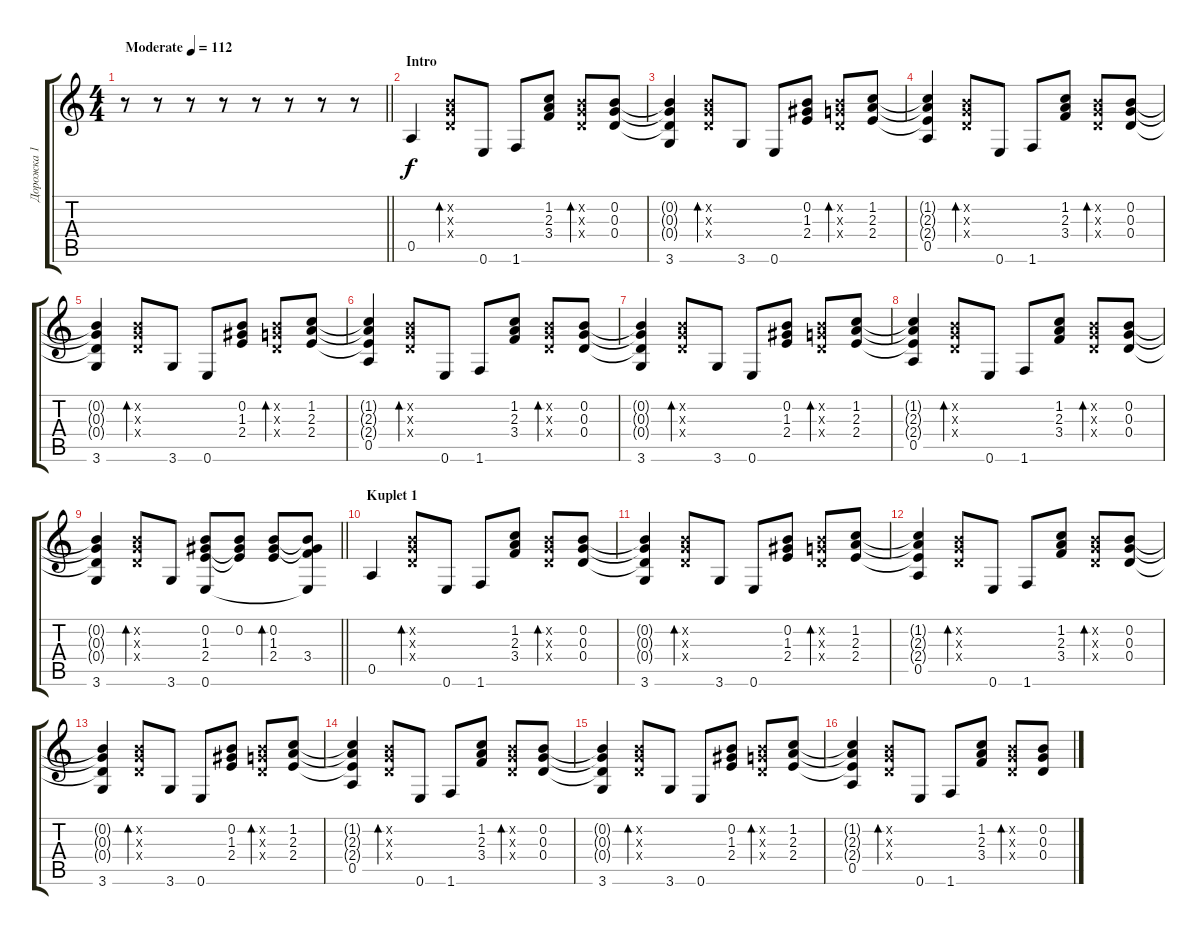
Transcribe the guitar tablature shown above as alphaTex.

\track ("Дорожка 1" "Дорожка 1") {instrument acousticguitarsteel}
\staff {score tabs}
\tuning (E4 B3 G3 D3 A2 E2) {hide}
\ts (4 4)
\tempo (112 "Moderate")
\clef g2
\barLineRight lightlight
\ks c
r.8{dy f instrument acousticguitarsteel} r.8 r.8 r.8 r.8 r.8 r.8 r.8 |
\section ("" "Intro")
0.5.4 (0.2{x} 0.3{x} 0.4{x}).8{bd 60} 0.6.8 1.6.8 (1.2 2.3 3.4).8 (0.2{x} 0.3{x} 0.4{x}).8{bd 60} (0.2 0.3 0.4).8 |
(0.2{t} 0.3{t} 0.4{t} 3.6).4 (0.2{x} 0.3{x} 0.4{x}).8{bd 60} 3.6.8 0.6.8 (0.2 1.3 2.4).8 (0.2{x} 0.3{x} 0.4{x}).8{bd 60} (1.2 2.3 2.4).8 |
(1.2{t} 2.3{t} 2.4{t} 0.5).4 (0.2{x} 0.3{x} 0.4{x}).8{bd 60} 0.6.8 1.6.8 (1.2 2.3 3.4).8 (0.2{x} 0.3{x} 0.4{x}).8{bd 60} (0.2 0.3 0.4).8 |
(0.2{t} 0.3{t} 0.4{t} 3.6).4 (0.2{x} 0.3{x} 0.4{x}).8{bd 60} 3.6.8 0.6.8 (0.2 1.3 2.4).8 (0.2{x} 0.3{x} 0.4{x}).8{bd 60} (1.2 2.3 2.4).8 |
(1.2{t} 2.3{t} 2.4{t} 0.5).4 (0.2{x} 0.3{x} 0.4{x}).8{bd 60} 0.6.8 1.6.8 (1.2 2.3 3.4).8 (0.2{x} 0.3{x} 0.4{x}).8{bd 60} (0.2 0.3 0.4).8 |
(0.2{t} 0.3{t} 0.4{t} 3.6).4 (0.2{x} 0.3{x} 0.4{x}).8{bd 60} 3.6.8 0.6.8 (0.2 1.3 2.4).8 (0.2{x} 0.3{x} 0.4{x}).8{bd 60} (1.2 2.3 2.4).8 |
(1.2{t} 2.3{t} 2.4{t} 0.5).4 (0.2{x} 0.3{x} 0.4{x}).8{bd 60} 0.6.8 1.6.8 (1.2 2.3 3.4).8 (0.2{x} 0.3{x} 0.4{x}).8{bd 60} (0.2 0.3 0.4).8 |
\barLineRight lightlight
(0.2{t} 0.3{t} 0.4{t} 3.6).4 (0.2{x} 0.3{x} 0.4{x}).8{bd 60} 3.6.8 (0.2 1.3 2.4 0.6).8 (0.2 1.3{t} 2.4{t}).8 (0.2 1.3 2.4).8{bd 60} (0.2{t} 1.3{t} 3.4 0.6{t}).8 |
\section ("" "Kuplet 1")
0.5.4 (0.2{x} 0.3{x} 0.4{x}).8{bd 60} 0.6.8 1.6.8 (1.2 2.3 3.4).8 (0.2{x} 0.3{x} 0.4{x}).8{bd 60} (0.2 0.3 0.4).8 |
(0.2{t} 0.3{t} 0.4{t} 3.6).4 (0.2{x} 0.3{x} 0.4{x}).8{bd 60} 3.6.8 0.6.8 (0.2 1.3 2.4).8 (0.2{x} 0.3{x} 0.4{x}).8{bd 60} (1.2 2.3 2.4).8 |
(1.2{t} 2.3{t} 2.4{t} 0.5).4 (0.2{x} 0.3{x} 0.4{x}).8{bd 60} 0.6.8 1.6.8 (1.2 2.3 3.4).8 (0.2{x} 0.3{x} 0.4{x}).8{bd 60} (0.2 0.3 0.4).8 |
(0.2{t} 0.3{t} 0.4{t} 3.6).4 (0.2{x} 0.3{x} 0.4{x}).8{bd 60} 3.6.8 0.6.8 (0.2 1.3 2.4).8 (0.2{x} 0.3{x} 0.4{x}).8{bd 60} (1.2 2.3 2.4).8 |
(1.2{t} 2.3{t} 2.4{t} 0.5).4 (0.2{x} 0.3{x} 0.4{x}).8{bd 60} 0.6.8 1.6.8 (1.2 2.3 3.4).8 (0.2{x} 0.3{x} 0.4{x}).8{bd 60} (0.2 0.3 0.4).8 |
(0.2{t} 0.3{t} 0.4{t} 3.6).4 (0.2{x} 0.3{x} 0.4{x}).8{bd 60} 3.6.8 0.6.8 (0.2 1.3 2.4).8 (0.2{x} 0.3{x} 0.4{x}).8{bd 60} (1.2 2.3 2.4).8 |
(1.2{t} 2.3{t} 2.4{t} 0.5).4 (0.2{x} 0.3{x} 0.4{x}).8{bd 60} 0.6.8 1.6.8 (1.2 2.3 3.4).8 (0.2{x} 0.3{x} 0.4{x}).8{bd 60} (0.2 0.3 0.4).8
